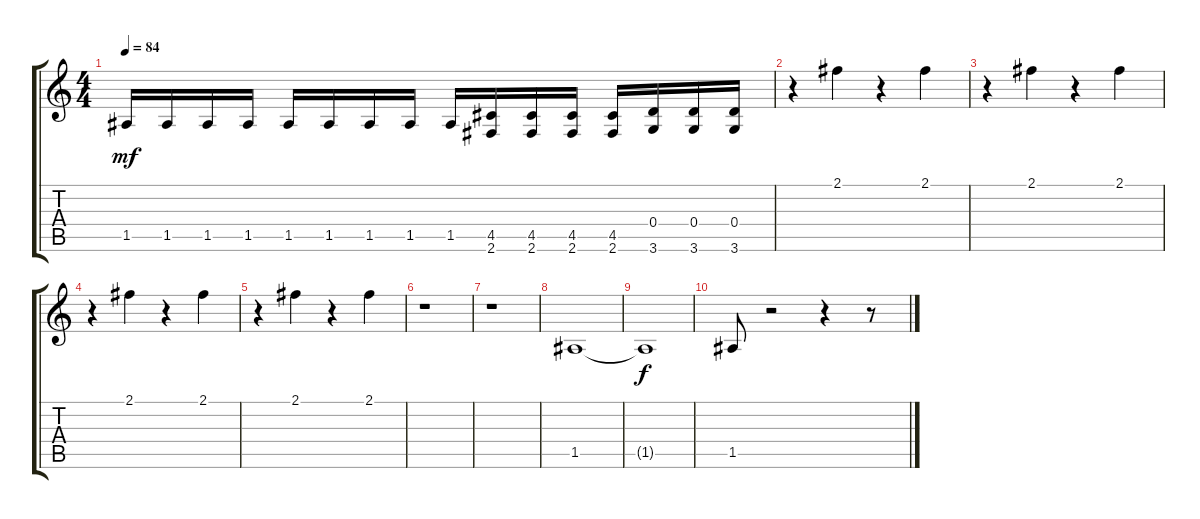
\track "" {instrument distortionguitar}
\staff {score tabs}
\tuning (E4 B3 G3 D3 A2 E2) {hide}
\ts (4 4)
\tempo 84
\clef g2
\ks c
1.5.16{dy mf} 1.5.16 1.5.16 1.5.16 1.5.16 1.5.16 1.5.16 1.5.16 1.5.16 (4.5 2.6).16 (4.5 2.6).16 (4.5 2.6).16 (4.5 2.6).16 (0.4 3.6).16 (0.4 3.6).16 (0.4 3.6).16 |
r.4 2.1.4 r.4 2.1.4 |
r.4 2.1.4 r.4 2.1.4 |
r.4 2.1.4 r.4 2.1.4 |
r.4 2.1.4 r.4 2.1.4 |
r.1 |
r.1 |
1.5.1 |
1.5{t}.1{dy f} |
1.5.8 r.2 r.4 r.8
